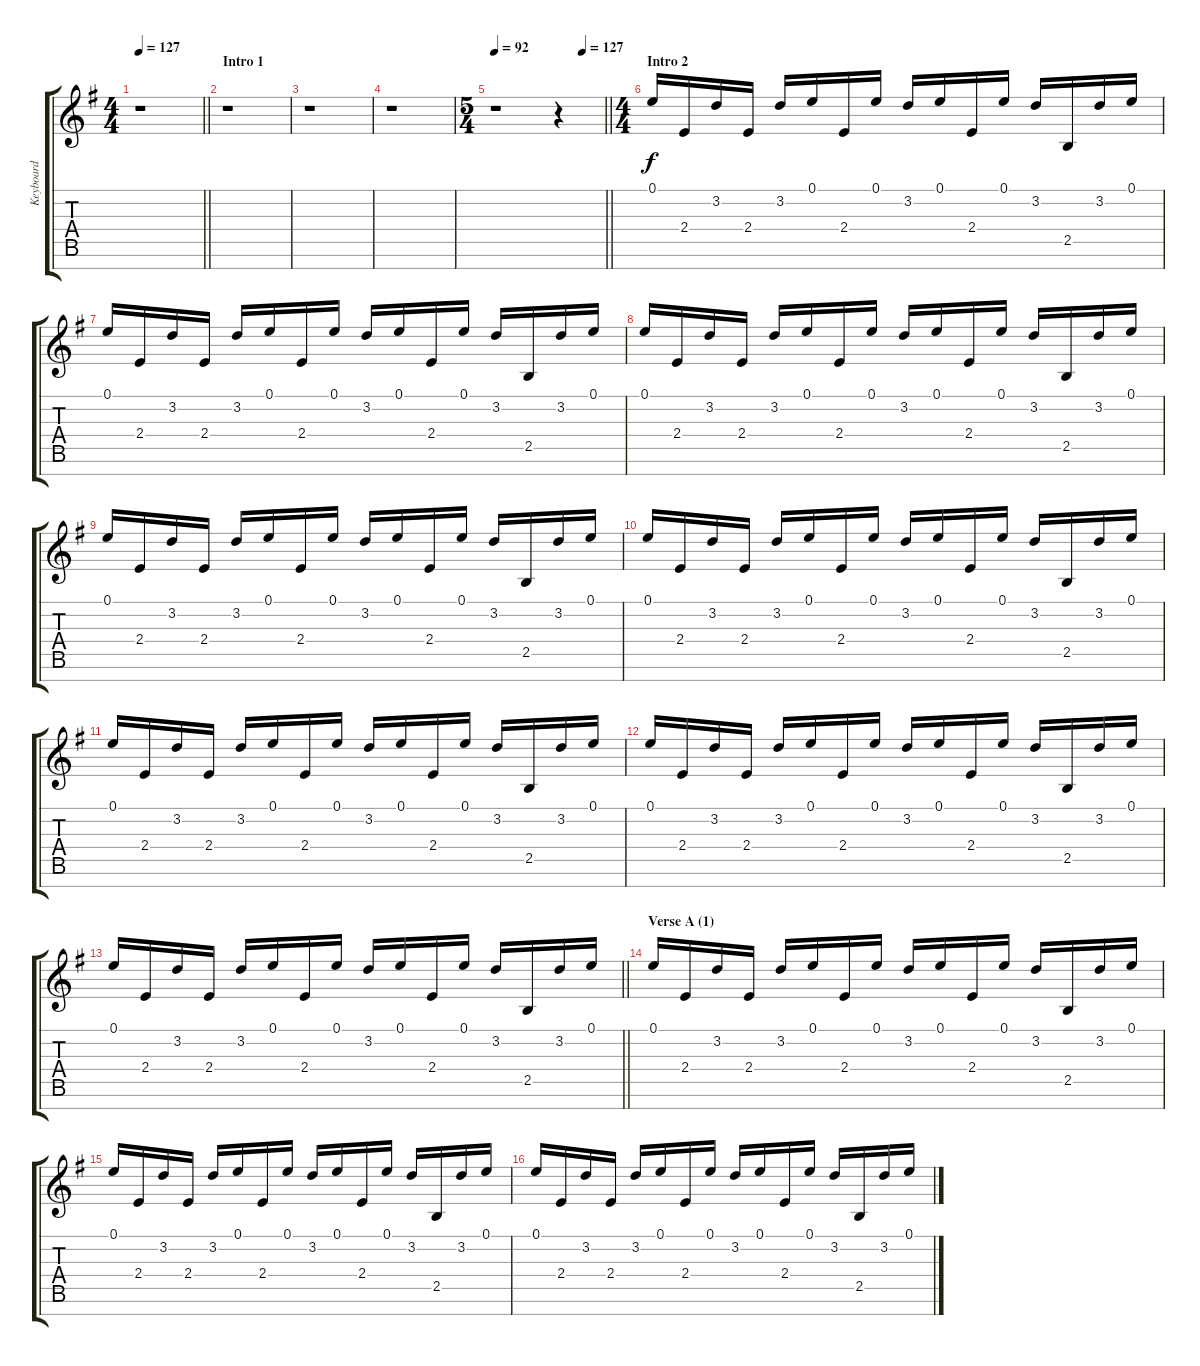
\track ("Keyboard" "Keyboard") {instrument synthbass1}
\staff {score tabs}
\tuning (E4 B3 G3 D3 A2 E2 B1) {hide}
\ts (4 4)
\tempo 127
\clef g2
\barLineRight lightlight
\ks eminor
r.1{dy f instrument synthbass1} |
\section ("" "Intro 1")
r.1 |
r.1 |
r.1 |
\ts (5 4)
\tempo 92
\tempo (127 0.8)
\barLineRight lightlight
r.1 r.4 |
\ts (4 4)
\section ("" "Intro 2")
0.1.16 2.4.16 3.2.16 2.4.16 3.2.16 0.1.16 2.4.16 0.1.16 3.2.16 0.1.16 2.4.16 0.1.16 3.2.16 2.5.16 3.2.16 0.1.16 |
0.1.16 2.4.16 3.2.16 2.4.16 3.2.16 0.1.16 2.4.16 0.1.16 3.2.16 0.1.16 2.4.16 0.1.16 3.2.16 2.5.16 3.2.16 0.1.16 |
0.1.16 2.4.16 3.2.16 2.4.16 3.2.16 0.1.16 2.4.16 0.1.16 3.2.16 0.1.16 2.4.16 0.1.16 3.2.16 2.5.16 3.2.16 0.1.16 |
0.1.16 2.4.16 3.2.16 2.4.16 3.2.16 0.1.16 2.4.16 0.1.16 3.2.16 0.1.16 2.4.16 0.1.16 3.2.16 2.5.16 3.2.16 0.1.16 |
0.1.16 2.4.16 3.2.16 2.4.16 3.2.16 0.1.16 2.4.16 0.1.16 3.2.16 0.1.16 2.4.16 0.1.16 3.2.16 2.5.16 3.2.16 0.1.16 |
0.1.16 2.4.16 3.2.16 2.4.16 3.2.16 0.1.16 2.4.16 0.1.16 3.2.16 0.1.16 2.4.16 0.1.16 3.2.16 2.5.16 3.2.16 0.1.16 |
0.1.16 2.4.16 3.2.16 2.4.16 3.2.16 0.1.16 2.4.16 0.1.16 3.2.16 0.1.16 2.4.16 0.1.16 3.2.16 2.5.16 3.2.16 0.1.16 |
\barLineRight lightlight
0.1.16 2.4.16 3.2.16 2.4.16 3.2.16 0.1.16 2.4.16 0.1.16 3.2.16 0.1.16 2.4.16 0.1.16 3.2.16 2.5.16 3.2.16 0.1.16 |
\section ("" "Verse A (1)")
0.1.16 2.4.16 3.2.16 2.4.16 3.2.16 0.1.16 2.4.16 0.1.16 3.2.16 0.1.16 2.4.16 0.1.16 3.2.16 2.5.16 3.2.16 0.1.16 |
0.1.16 2.4.16 3.2.16 2.4.16 3.2.16 0.1.16 2.4.16 0.1.16 3.2.16 0.1.16 2.4.16 0.1.16 3.2.16 2.5.16 3.2.16 0.1.16 |
0.1.16 2.4.16 3.2.16 2.4.16 3.2.16 0.1.16 2.4.16 0.1.16 3.2.16 0.1.16 2.4.16 0.1.16 3.2.16 2.5.16 3.2.16 0.1.16
